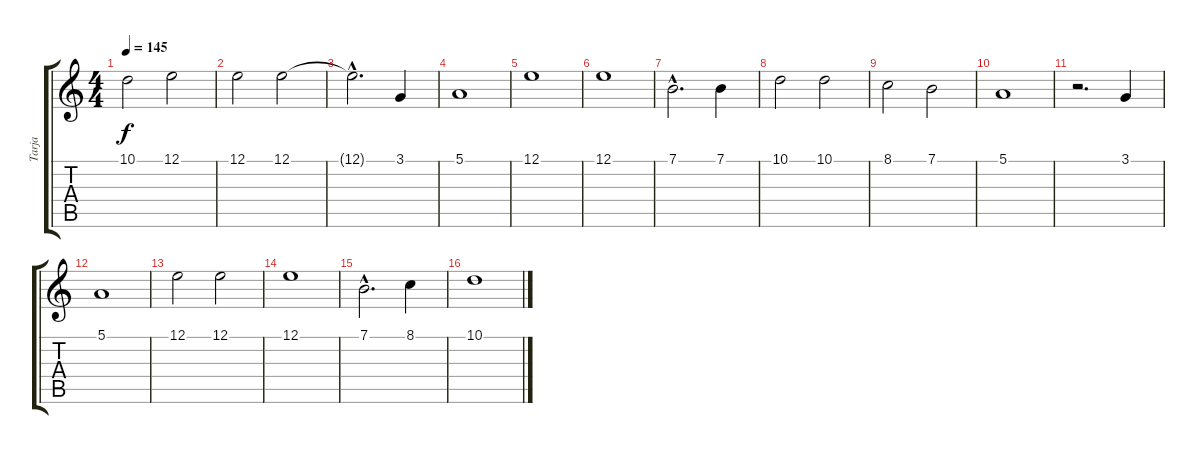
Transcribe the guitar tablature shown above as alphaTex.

\track ("Tarja" "Tarja") {instrument lead6voice}
\staff {score tabs}
\tuning (E4 B3 G3 D3 A2 E2) {hide}
\ts (4 4)
\tempo 145
\clef g2
\ks c
10.1.2{dy f} 12.1.2 |
12.1.2 12.1.2 |
12.1{hac t}.2{d} 3.1.4 |
5.1.1 |
12.1.1 |
12.1.1 |
7.1{hac}.2{d} 7.1.4 |
10.1.2 10.1.2 |
8.1.2 7.1.2 |
5.1.1 |
r.2{d} 3.1.4 |
5.1.1 |
12.1.2 12.1.2 |
12.1.1 |
7.1{hac}.2{d} 8.1.4 |
10.1.1
